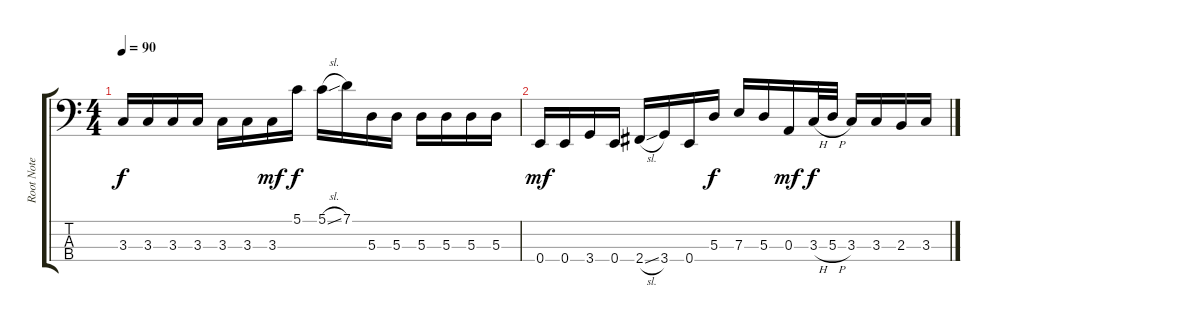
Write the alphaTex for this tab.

\track ("Root Note Maniac" "Root Note ") {instrument electricbassfinger}
\staff {score tabs}
\tuning (G2 D2 A1 E1) {hide}
\ts (4 4)
\tempo 90
\clef f4
\ks c
3.3.16{dy f} 3.3.16 3.3.16 3.3.16 3.3.16 3.3.16 3.3.16{dy mf} 5.1.16{dy f} 5.1{sl}.16 7.1.16 5.3.16 5.3.16 5.3.16 5.3.16 5.3.16 5.3.16 |
0.4.16{dy mf} 0.4.16 3.4.16 0.4.16 2.4{sl}.16 3.4.16 0.4.16 5.3.16{dy f} 7.3.16 5.3.16 0.3.16{dy mf} 3.3{h}.32{dy f} 5.3{h}.32 3.3.16 3.3.16 2.3.16 3.3.16
